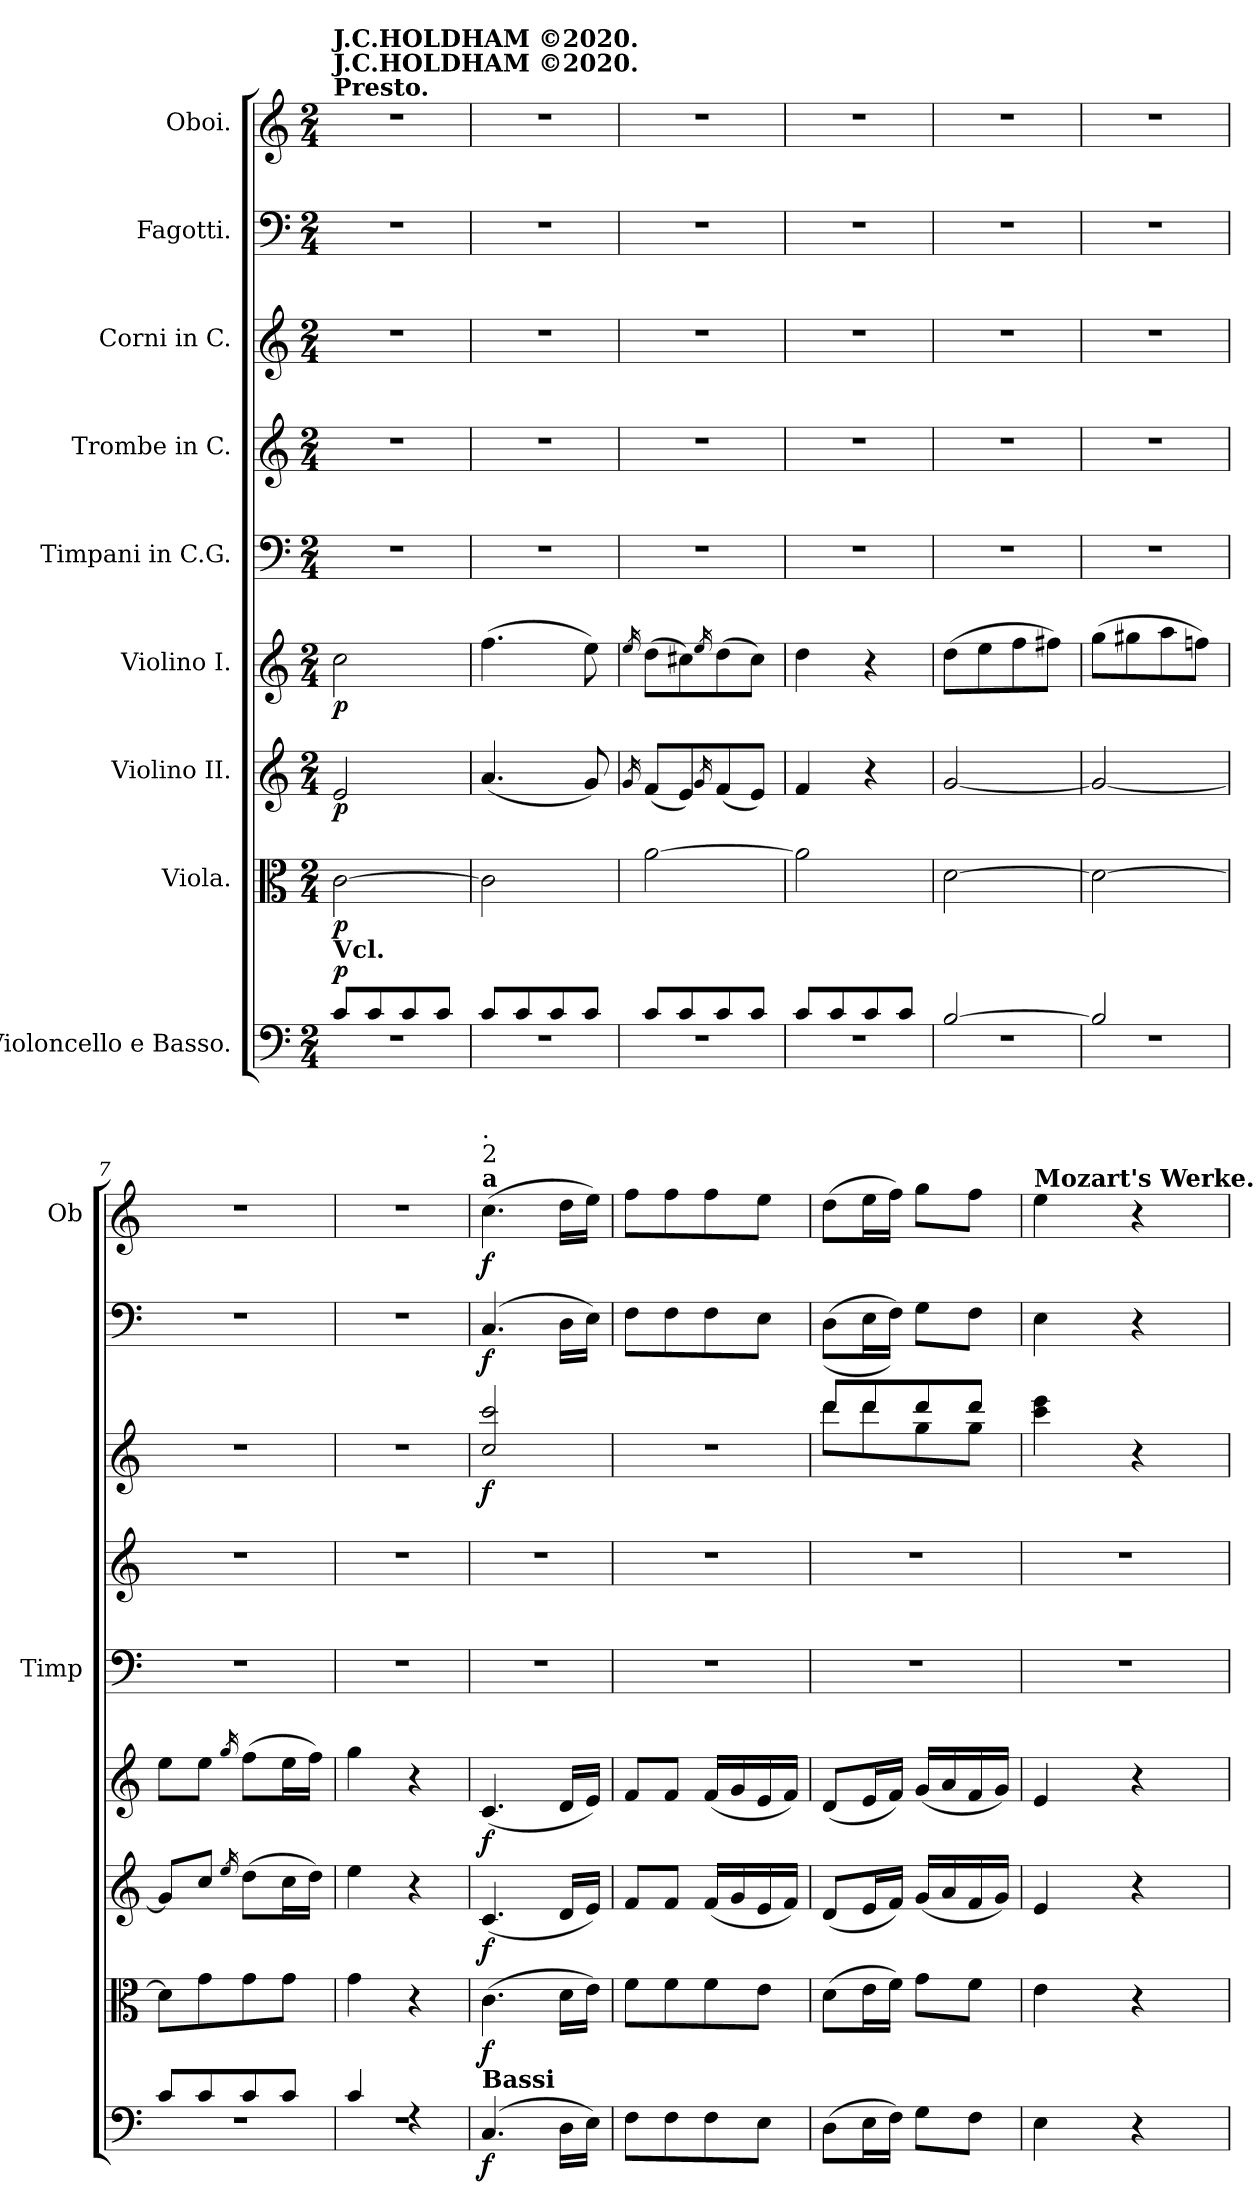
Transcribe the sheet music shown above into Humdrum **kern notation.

**kern	**dynam	**kern	**dynam	**kern	**dynam	**kern	**dynam	**kern	**kern	**kern	**dynam	**kern	**dynam	**kern	**dynam
*part9	*part9	*part8	*part8	*part7	*part7	*part6	*part6	*part5	*part4	*part3	*part3	*part2	*part2	*part1	*part1
*staff9	*staff9	*staff8	*staff8	*staff7	*staff7	*staff6	*staff6	*staff5	*staff4	*staff3	*staff3	*staff2	*staff2	*staff1	*staff1
*I"Violoncello e Basso.	*	*I"Viola.	*	*I"Violino II.	*	*I"Violino I.	*	*I"Timpani in C.G.	*I"Trombe in C.	*I"Corni in C.	*	*I"Fagotti.	*	*I"Oboi.	*
*	*	*	*	*	*	*	*	*I'Timp	*	*	*	*	*	*I'Ob	*
*clefF4	*	*clefC3	*	*clefG2	*	*clefG2	*	*clefF4	*clefG2	*clefG2	*	*clefF4	*	*clefG2	*
*	*	*	*	*	*	*	*	*	*	*ITrd7c12	*	*	*	*	*
*k[]	*	*k[]	*	*k[]	*	*k[]	*	*k[]	*k[]	*k[]	*	*k[]	*	*k[]	*
*M2/4	*	*M2/4	*	*M2/4	*	*M2/4	*	*M2/4	*M2/4	*M2/4	*	*M2/4	*	*M2/4	*
*MM140	*	*MM140	*	*MM140	*	*MM140	*	*MM140	*MM140	*MM140	*	*MM140	*	*MM140	*
=1	=1	=1	=1	=1	=1	=1	=1	=1	=1	=1	=1	=1	=1	=1	=1
*^	*	*	*	*	*	*	*	*	*	*	*	*	*	*	*
!	!	!	!	!	!	!	!	!	!	!	!	!	!	!	!LO:TX:a:B:t=Presto.	!
!	!	!	!	!	!	!	!	!	!	!	!	!	!	!	!LO:TX:a:B:t=J.C.HOLDHAM  ©2020.	!
!	!	!	!	!	!	!	!	!	!	!	!	!	!	!	!LO:TX:a:B:t=J.C.HOLDHAM  ©2020.	!
!LO:TX:a:B:t=Vcl.	!	!	!	!	!	!	!	!	!	!	!	!	!	!	!	!
!	!	!LO:DY:a	!	!LO:DY:b	!	!LO:DY:b	!	!LO:DY:b	!	!	!	!	!	!	!	!
8c/L	2rF	p	[2c\	p	2e/	p	2cc\	p	2r	2r	2r	.	2r	.	2r	.
8c/	.	.	.	.	.	.	.	.	.	.	.	.	.	.	.	.
8c/	.	.	.	.	.	.	.	.	.	.	.	.	.	.	.	.
8c/J	.	.	.	.	.	.	.	.	.	.	.	.	.	.	.	.
=2	=2	=2	=2	=2	=2	=2	=2	=2	=2	=2	=2	=2	=2	=2	=2	=2
8c/L	2rF	.	2c\]	.	(4.a/	.	(4.ff\	.	2r	2r	2r	.	2r	.	2r	.
8c/	.	.	.	.	.	.	.	.	.	.	.	.	.	.	.	.
8c/	.	.	.	.	.	.	.	.	.	.	.	.	.	.	.	.
8c/J	.	.	.	.	8g/)	.	8ee\)	.	.	.	.	.	.	.	.	.
=3	=3	=3	=3	=3	=3	=3	=3	=3	=3	=3	=3	=3	=3	=3	=3	=3
.	.	.	.	.	16qg/	.	16qee/	.	.	.	.	.	.	.	.	.
8c/L	2rF	.	[2a\	.	(8f/L	.	(8dd\L	.	2r	2r	2r	.	2r	.	2r	.
8c/	.	.	.	.	8e/)	.	8cc#X\)	.	.	.	.	.	.	.	.	.
.	.	.	.	.	16qg/	.	16qee/	.	.	.	.	.	.	.	.	.
8c/	.	.	.	.	(8f/	.	(8dd\	.	.	.	.	.	.	.	.	.
8c/J	.	.	.	.	8e/J)	.	8cc#\J)	.	.	.	.	.	.	.	.	.
=4	=4	=4	=4	=4	=4	=4	=4	=4	=4	=4	=4	=4	=4	=4	=4	=4
8c/L	2rF	.	2a\]	.	4f/	.	4dd\	.	2r	2r	2r	.	2r	.	2r	.
8c/	.	.	.	.	.	.	.	.	.	.	.	.	.	.	.	.
8c/	.	.	.	.	4r	.	4r	.	.	.	.	.	.	.	.	.
8c/J	.	.	.	.	.	.	.	.	.	.	.	.	.	.	.	.
=5	=5	=5	=5	=5	=5	=5	=5	=5	=5	=5	=5	=5	=5	=5	=5	=5
[2B/	2rF	.	[2d\	.	[2g/	.	(8dd\L	.	2r	2r	2r	.	2r	.	2r	.
.	.	.	.	.	.	.	8ee\	.	.	.	.	.	.	.	.	.
.	.	.	.	.	.	.	8ff\	.	.	.	.	.	.	.	.	.
.	.	.	.	.	.	.	8ff#X\J)	.	.	.	.	.	.	.	.	.
=6	=6	=6	=6	=6	=6	=6	=6	=6	=6	=6	=6	=6	=6	=6	=6	=6
2B/]	2rF	.	2d\_	.	2g/_	.	(8gg\L	.	2r	2r	2r	.	2r	.	2r	.
.	.	.	.	.	.	.	8gg#X\	.	.	.	.	.	.	.	.	.
.	.	.	.	.	.	.	8aa\	.	.	.	.	.	.	.	.	.
.	.	.	.	.	.	.	8ffn\J)	.	.	.	.	.	.	.	.	.
=7	=7	=7	=7	=7	=7	=7	=7	=7	=7	=7	=7	=7	=7	=7	=7	=7
8c/L	2rF	.	8d\L]	.	8g/L]	.	8ee\L	.	2r	2r	2r	.	2r	.	2r	.
8c/	.	.	8g\	.	8cc/J	.	8ee\J	.	.	.	.	.	.	.	.	.
.	.	.	.	.	16qee/	.	16qgg/	.	.	.	.	.	.	.	.	.
8c/	.	.	8g\	.	(8dd\L	.	(8ff\L	.	.	.	.	.	.	.	.	.
8c/J	.	.	8g\J	.	16cc\L	.	16ee\L	.	.	.	.	.	.	.	.	.
.	.	.	.	.	16dd\JJ)	.	16ff\JJ)	.	.	.	.	.	.	.	.	.
=8	=8	=8	=8	=8	=8	=8	=8	=8	=8	=8	=8	=8	=8	=8	=8	=8
4c/	2rF	.	4g\	.	4ee\	.	4gg\	.	2r	2r	2r	.	2r	.	2r	.
4rF	.	.	4r	.	4r	.	4r	.	.	.	.	.	.	.	.	.
*v	*v	*	*	*	*	*	*	*	*	*	*	*	*	*	*	*
=9	=9	=9	=9	=9	=9	=9	=9	=9	=9	=9	=9	=9	=9	=9	=9
!	!	!	!	!	!	!	!	!	!	!	!	!	!	!LO:TX:a:B:t=a	!
!	!	!	!	!	!	!	!	!	!	!	!	!	!	!LO:TX:a:t=2	!
!	!	!	!	!	!	!	!	!	!	!	!	!	!	!LO:TX:a:t=.	!
!LO:TX:a:B:t=Bassi	!	!	!	!	!	!	!	!	!	!	!	!	!	!	!
!	!LO:DY:b	!	!LO:DY:b	!	!LO:DY:b	!	!LO:DY:b	!	!	!	!LO:DY:b	!	!LO:DY:b	!	!LO:DY:b
(4.C/	f	(4.c\	f	(4.c/	f	(4.c/	f	2r	2r	2c/ 2cc/	f	(4.C/	f	(4.cc\	f
16D\LL	.	16d\LL	.	16d/LL	.	16d/LL	.	.	.	.	.	16D\LL	.	16dd\LL	.
16E\JJ)	.	16e\JJ)	.	16e/JJ)	.	16e/JJ)	.	.	.	.	.	16E\JJ)	.	16ee\JJ)	.
=10	=10	=10	=10	=10	=10	=10	=10	=10	=10	=10	=10	=10	=10	=10	=10
8F\L	.	8f\L	.	8f/L	.	8f/L	.	2r	2r	2r	.	8F\L	.	8ff\L	.
8F\	.	8f\	.	8f/J	.	8f/J	.	.	.	.	.	8F\	.	8ff\	.
8F\	.	8f\	.	(16f/LL	.	(16f/LL	.	.	.	.	.	8F\	.	8ff\	.
.	.	.	.	16g/	.	16g/	.	.	.	.	.	.	.	.	.
8E\J	.	8e\J	.	16e/	.	16e/	.	.	.	.	.	8E\J	.	8ee\J	.
.	.	.	.	16f/JJ)	.	16f/JJ)	.	.	.	.	.	.	.	.	.
=11	=11	=11	=11	=11	=11	=11	=11	=11	=11	=11	=11	=11	=11	=11	=11
*	*	*	*	*	*	*	*	*	*	*^	*	*	*	*	*
(8D\L	.	(8d\L	.	(8d/L	.	(8d/L	.	2r	2r	8dd/L	8dd\L	.	((8D\L	.	(8dd\L	.
16E\L	.	16e\L	.	16e/L	.	16e/L	.	.	.	8dd/	8dd\	.	16E\L	.	16ee\L	.
16F\JJ)	.	16f\JJ)	.	16f/JJ)	.	16f/JJ)	.	.	.	.	.	.	16F\JJ))	.	16ff\JJ)	.
8G\L	.	8g\L	.	(16g/LL	.	(16g/LL	.	.	.	8dd/	8g\	.	8G\L	.	8gg\L	.
.	.	.	.	16a/	.	16a/	.	.	.	.	.	.	.	.	.	.
8F\J	.	8f\J	.	16f/	.	16f/	.	.	.	8dd/J	8g\J	.	8F\J	.	8ff\J	.
.	.	.	.	16g/JJ)	.	16g/JJ)	.	.	.	.	.	.	.	.	.	.
*	*	*	*	*	*	*	*	*	*	*v	*v	*	*	*	*	*
=12	=12	=12	=12	=12	=12	=12	=12	=12	=12	=12	=12	=12	=12	=12	=12
!	!	!	!	!	!	!	!	!	!	!	!	!	!	!LO:TX:a:B:t=Mozart's Werke.	!
4E\	.	4e\	.	4e/	.	4e/	.	2r	2r	4cc\ 4ee\	.	4E\	.	4ee\	.
4r	.	4r	.	4r	.	4r	.	.	.	4r	.	4r	.	4r	.
=	=	=	=	=	=	=	=	=	=	=	=	=	=	=	=
*-	*-	*-	*-	*-	*-	*-	*-	*-	*-	*-	*-	*-	*-	*-	*-
